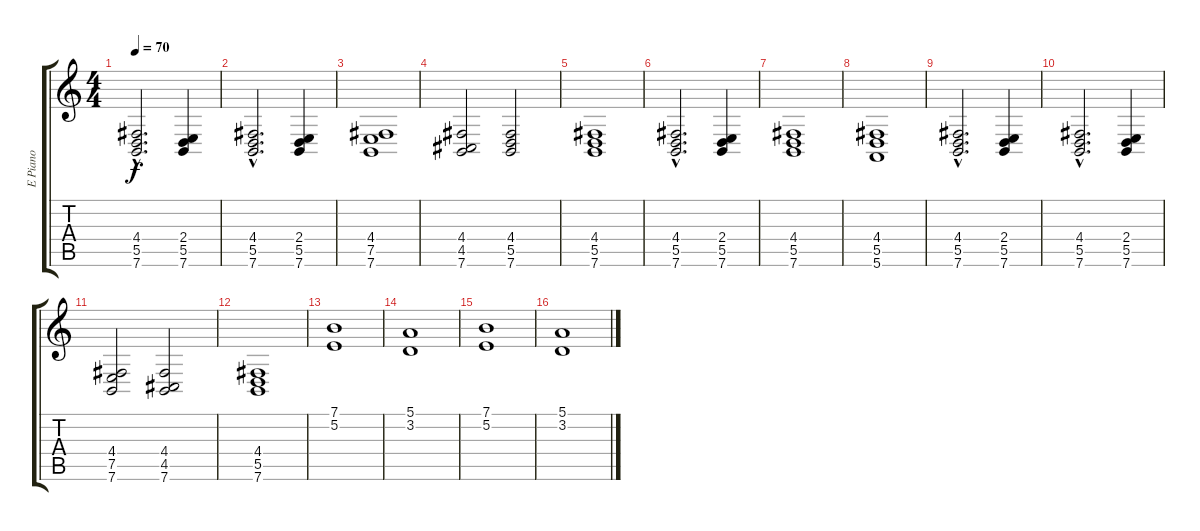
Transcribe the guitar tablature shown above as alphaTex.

\track ("E Piano" "E Piano") {instrument electricgrandpiano}
\staff {score tabs}
\tuning (E4 B3 G3 D3 A2 E2) {hide}
\ts (4 4)
\tempo 70
\clef g2
\ks c
(4.4{hac} 5.5{hac} 7.6{hac}).2{d dy f} (2.4 5.5 7.6).4 |
(4.4{hac} 5.5{hac} 7.6{hac}).2{d} (2.4 5.5 7.6).4 |
(4.4 7.5 7.6).1 |
(4.4 4.5 7.6).2 (4.4 5.5 7.6).2 |
(4.4 5.5 7.6).1 |
(4.4{hac} 5.5{hac} 7.6{hac}).2{d} (2.4 5.5 7.6).4 |
(4.4 5.5 7.6).1 |
(4.4 5.5 5.6).1 |
(4.4{hac} 5.5{hac} 7.6{hac}).2{d} (2.4 5.5 7.6).4 |
(4.4{hac} 5.5{hac} 7.6{hac}).2{d} (2.4 5.5 7.6).4 |
(4.4 7.5 7.6).2 (4.4 4.5 7.6).2 |
(4.4 5.5 7.6).1 |
(7.1 5.2).1{instrument brightacousticpiano} |
(5.1 3.2).1 |
(7.1 5.2).1 |
(5.1 3.2).1
